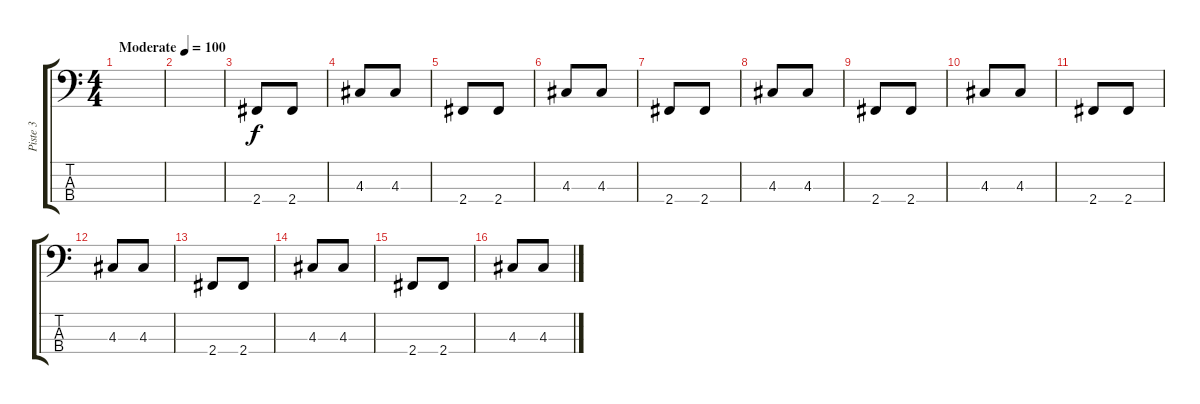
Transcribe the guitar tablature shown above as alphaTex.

\track ("Piste 3" "Piste 3") {instrument electricbasspick}
\staff {score tabs}
\tuning (G2 D2 A1 E1) {hide}
\ts (4 4)
\tempo (100 "Moderate")
\clef f4
\ks c
|
|
2.4.8 2.4.8 |
4.3.8 4.3.8 |
2.4.8 2.4.8 |
4.3.8 4.3.8 |
2.4.8 2.4.8 |
4.3.8 4.3.8 |
2.4.8 2.4.8 |
4.3.8 4.3.8 |
2.4.8 2.4.8 |
4.3.8 4.3.8 |
2.4.8 2.4.8 |
4.3.8 4.3.8 |
2.4.8 2.4.8 |
4.3.8 4.3.8
